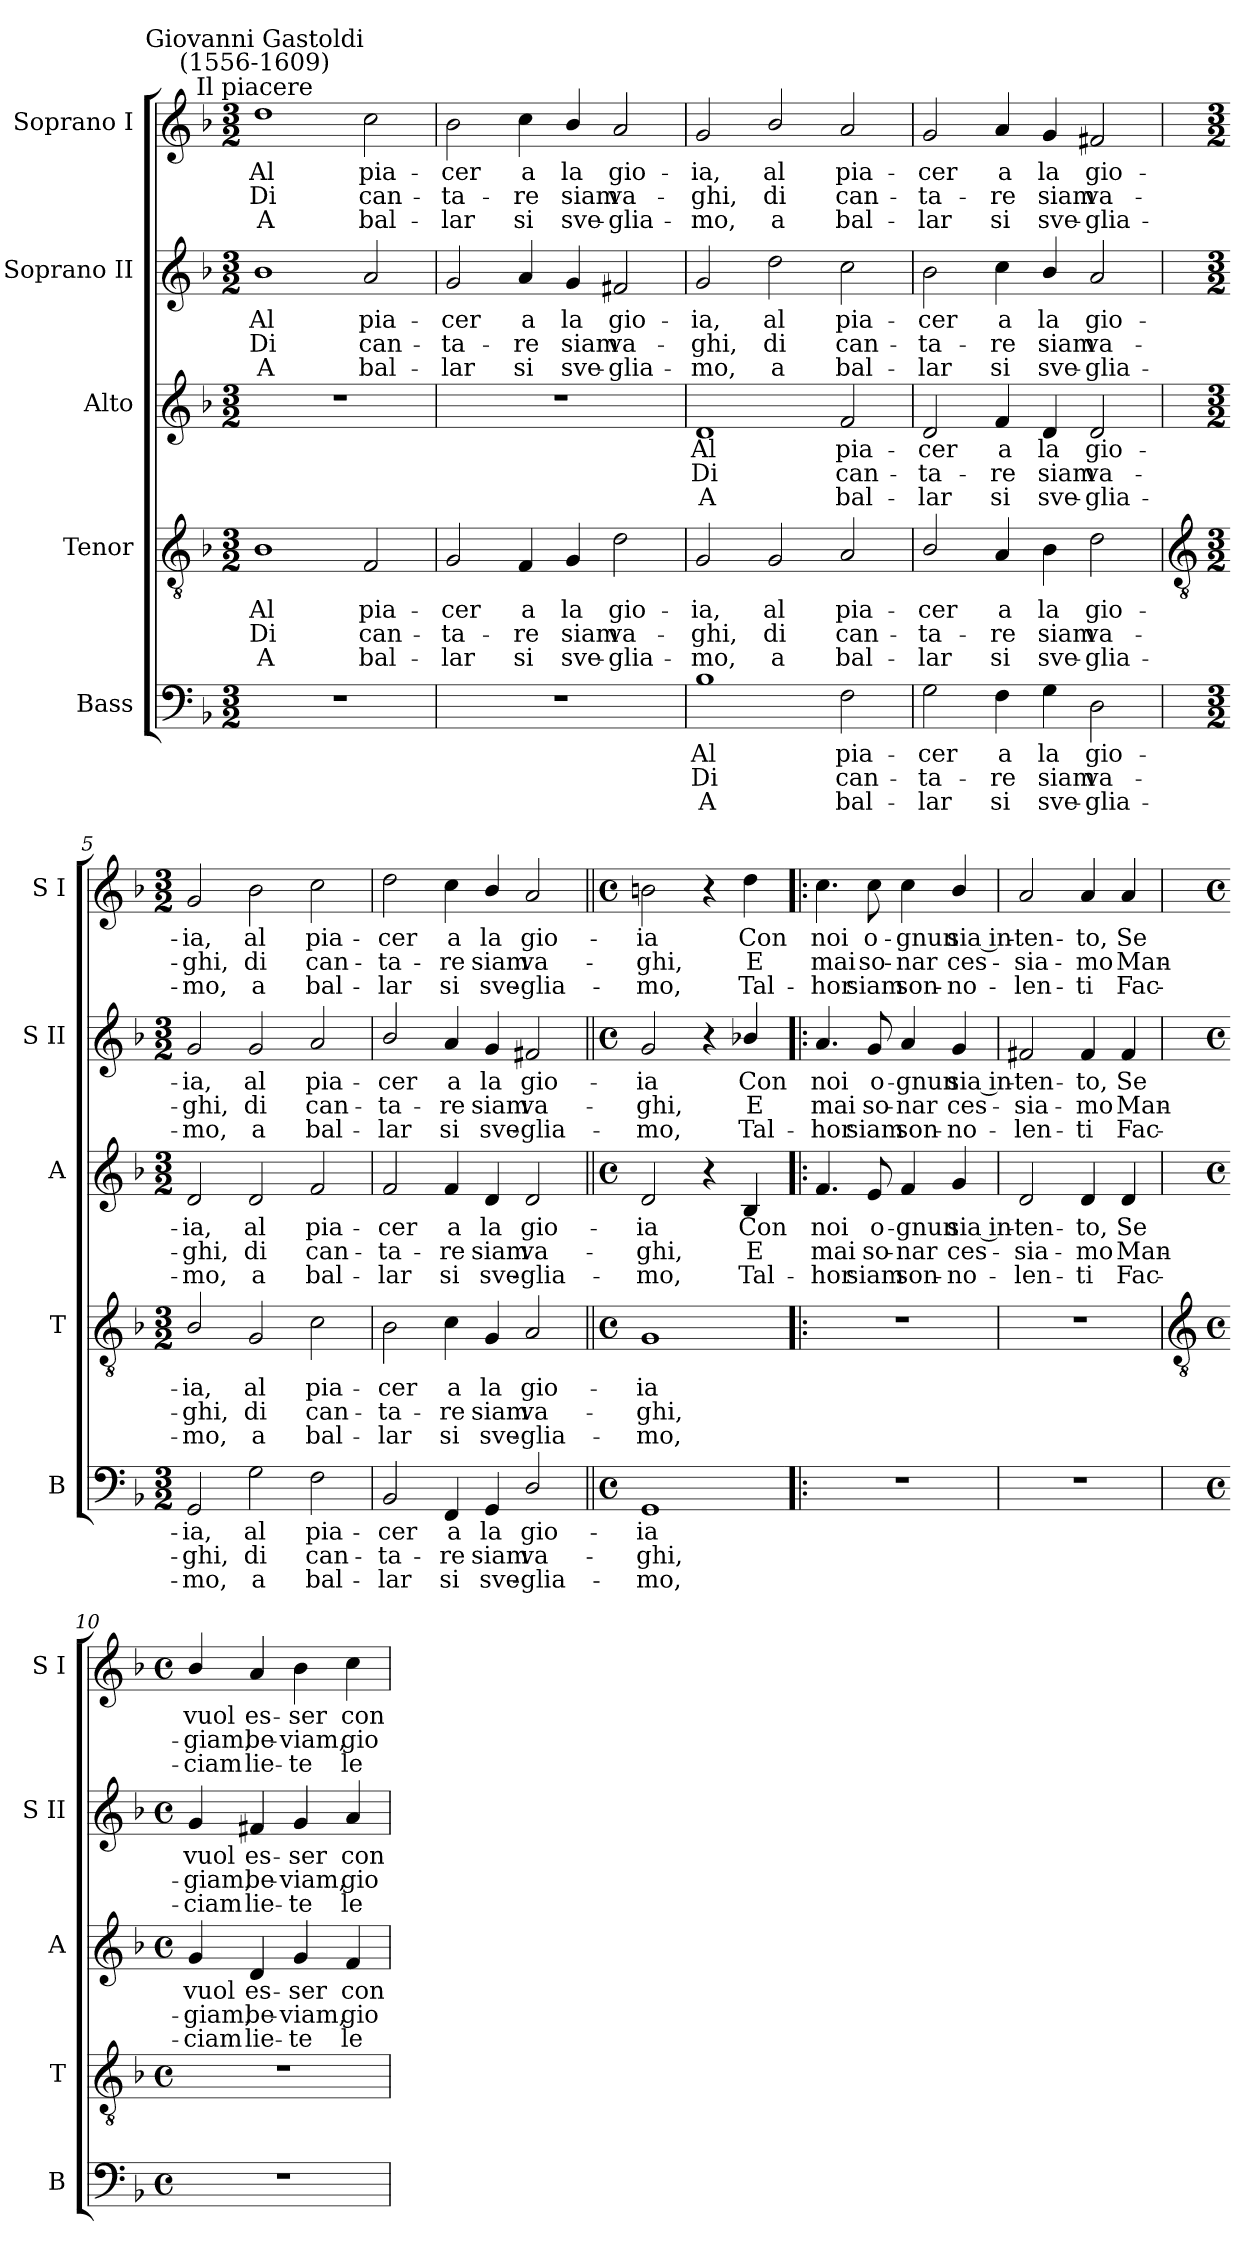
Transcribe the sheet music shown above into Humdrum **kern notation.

**kern	**text	**text	**text	**kern	**text	**text	**text	**kern	**text	**text	**text	**kern	**text	**text	**text	**kern	**text	**text	**text
*part5	*part5	*part5	*part5	*part4	*part4	*part4	*part4	*part3	*part3	*part3	*part3	*part2	*part2	*part2	*part2	*part1	*part1	*part1	*part1
*staff5	*staff5	*staff5	*staff5	*staff4	*staff4	*staff4	*staff4	*staff3	*staff3	*staff3	*staff3	*staff2	*staff2	*staff2	*staff2	*staff1	*staff1	*staff1	*staff1
*I"Bass	*	*	*	*I"Tenor	*	*	*	*I"Alto	*	*	*	*I"Soprano II	*	*	*	*I"Soprano I	*	*	*
*I'B	*	*	*	*I'T	*	*	*	*I'A	*	*	*	*I'S II	*	*	*	*I'S I	*	*	*
*clefF4	*	*	*	*clefGv2	*	*	*	*clefG2	*	*	*	*clefG2	*	*	*	*clefG2	*	*	*
*k[b-]	*	*	*	*k[b-]	*	*	*	*k[b-]	*	*	*	*k[b-]	*	*	*	*k[b-]	*	*	*
*F:	*	*	*	*F:	*	*	*	*F:	*	*	*	*F:	*	*	*	*F:	*	*	*
*M3/2	*	*	*	*M3/2	*	*	*	*M3/2	*	*	*	*M3/2	*	*	*	*M3/2	*	*	*
=1	=1	=1	=1	=1	=1	=1	=1	=1	=1	=1	=1	=1	=1	=1	=1	=1	=1	=1	=1
!	!	!	!	!	!	!	!	!	!	!	!	!	!	!	!	!LO:TX:a:cj:t=Il piacere	!	!	!
!	!	!	!	!	!	!	!	!	!	!	!	!	!	!	!	!LO:TX:a:cj:t=Giovanni Gastoldi\n(1556-1609)	!	!	!
!	!	!	!	!	!LO:LY:b	!LO:LY:b	!LO:LY:b	!	!	!	!	!	!LO:LY:b	!LO:LY:b	!LO:LY:b	!	!LO:LY:b	!LO:LY:b	!LO:LY:b
1.r	.	.	.	1B-	Al	Di	A	1.r	.	.	.	1b-	Al	Di	A	1dd	Al	Di	A
!	!	!	!	!	!LO:LY:b	!LO:LY:b	!LO:LY:b	!	!	!	!	!	!LO:LY:b	!LO:LY:b	!LO:LY:b	!	!LO:LY:b	!LO:LY:b	!LO:LY:b
.	.	.	.	2F	pia-	-can-	-bal-	.	.	.	.	2a	pia-	-can-	-bal-	2cc	pia-	-can-	-bal-
=2	=2	=2	=2	=2	=2	=2	=2	=2	=2	=2	=2	=2	=2	=2	=2	=2	=2	=2	=2
!	!	!	!	!	!LO:LY:b	!LO:LY:b	!LO:LY:b	!	!	!	!	!	!LO:LY:b	!LO:LY:b	!LO:LY:b	!	!LO:LY:b	!LO:LY:b	!LO:LY:b
1.r	.	.	.	2G	-cer	ta-	-lar	1.r	.	.	.	2g	-cer	ta-	-lar	2b-	-cer	ta-	-lar
!	!	!	!	!	!LO:LY:b	!LO:LY:b	!LO:LY:b	!	!	!	!	!	!LO:LY:b	!LO:LY:b	!LO:LY:b	!	!LO:LY:b	!LO:LY:b	!LO:LY:b
.	.	.	.	4F	a	re	si	.	.	.	.	4a	a	re	si	4cc	a	re	si
!	!	!	!	!	!LO:LY:b	!LO:LY:b	!LO:LY:b	!	!	!	!	!	!LO:LY:b	!LO:LY:b	!LO:LY:b	!	!LO:LY:b	!LO:LY:b	!LO:LY:b
.	.	.	.	4G	la	siam	sve-	.	.	.	.	4g	la	siam	sve-	4b-/	la	siam	sve-
!	!	!	!	!	!LO:LY:b	!LO:LY:b	!LO:LY:b	!	!	!	!	!	!LO:LY:b	!LO:LY:b	!LO:LY:b	!	!LO:LY:b	!LO:LY:b	!LO:LY:b
.	.	.	.	2d	-gio-	-va-	-glia-	.	.	.	.	2f#X	-gio-	-va-	-glia-	2a	-gio-	-va-	-glia-
=3	=3	=3	=3	=3	=3	=3	=3	=3	=3	=3	=3	=3	=3	=3	=3	=3	=3	=3	=3
!	!LO:LY:b	!LO:LY:b	!LO:LY:b	!	!LO:LY:b	!LO:LY:b	!LO:LY:b	!	!LO:LY:b	!LO:LY:b	!LO:LY:b	!	!LO:LY:b	!LO:LY:b	!LO:LY:b	!	!LO:LY:b	!LO:LY:b	!LO:LY:b
1B-	Al	Di	A	2G	-ia,	ghi,	mo,	1d	Al	Di	A	2g	-ia,	ghi,	mo,	2g	-ia,	ghi,	mo,
!	!	!	!	!	!LO:LY:b	!LO:LY:b	!LO:LY:b	!	!	!	!	!	!LO:LY:b	!LO:LY:b	!LO:LY:b	!	!LO:LY:b	!LO:LY:b	!LO:LY:b
.	.	.	.	2G	al	di	a	.	.	.	.	2dd	al	di	a	2b-/	al	di	a
!	!LO:LY:b	!LO:LY:b	!LO:LY:b	!	!LO:LY:b	!LO:LY:b	!LO:LY:b	!	!LO:LY:b	!LO:LY:b	!LO:LY:b	!	!LO:LY:b	!LO:LY:b	!LO:LY:b	!	!LO:LY:b	!LO:LY:b	!LO:LY:b
2F	pia-	-can-	-bal-	2A	pia-	-can-	-bal-	2f	pia-	-can-	-bal-	2cc	pia-	-can-	-bal-	2a	pia-	-can-	-bal-
=4	=4	=4	=4	=4	=4	=4	=4	=4	=4	=4	=4	=4	=4	=4	=4	=4	=4	=4	=4
!	!LO:LY:b	!LO:LY:b	!LO:LY:b	!	!LO:LY:b	!LO:LY:b	!LO:LY:b	!	!LO:LY:b	!LO:LY:b	!LO:LY:b	!	!LO:LY:b	!LO:LY:b	!LO:LY:b	!	!LO:LY:b	!LO:LY:b	!LO:LY:b
2G	-cer	ta-	-lar	2B-/	-cer	ta-	-lar	2d	-cer	ta-	-lar	2b-	-cer	ta-	-lar	2g	-cer	ta-	-lar
!	!LO:LY:b	!LO:LY:b	!LO:LY:b	!	!LO:LY:b	!LO:LY:b	!LO:LY:b	!	!LO:LY:b	!LO:LY:b	!LO:LY:b	!	!LO:LY:b	!LO:LY:b	!LO:LY:b	!	!LO:LY:b	!LO:LY:b	!LO:LY:b
4F	a	re	si	4A	a	re	si	4f	a	re	si	4cc	a	re	si	4a	a	re	si
!	!LO:LY:b	!LO:LY:b	!LO:LY:b	!	!LO:LY:b	!LO:LY:b	!LO:LY:b	!	!LO:LY:b	!LO:LY:b	!LO:LY:b	!	!LO:LY:b	!LO:LY:b	!LO:LY:b	!	!LO:LY:b	!LO:LY:b	!LO:LY:b
4G	la	siam	sve-	4B-	la	siam	sve-	4d	la	siam	sve-	4b-/	la	siam	sve-	4g	la	siam	sve-
!	!LO:LY:b	!LO:LY:b	!LO:LY:b	!	!LO:LY:b	!LO:LY:b	!LO:LY:b	!	!LO:LY:b	!LO:LY:b	!LO:LY:b	!	!LO:LY:b	!LO:LY:b	!LO:LY:b	!	!LO:LY:b	!LO:LY:b	!LO:LY:b
2D	-gio-	-va-	-glia-	2d	-gio-	-va-	-glia-	2d	-gio-	-va-	-glia-	2a	-gio-	-va-	-glia-	2f#X	-gio-	-va-	-glia-
!!LO:LB:g=z
=5	=5	=5	=5	=5	=5	=5	=5	=5	=5	=5	=5	=5	=5	=5	=5	=5	=5	=5	=5
*	*	*	*	*clefGv2	*	*	*	*	*	*	*	*	*	*	*	*	*	*	*
*M3/2	*	*	*	*M3/2	*	*	*	*M3/2	*	*	*	*M3/2	*	*	*	*M3/2	*	*	*
!	!LO:LY:b	!LO:LY:b	!LO:LY:b	!	!LO:LY:b	!LO:LY:b	!LO:LY:b	!	!LO:LY:b	!LO:LY:b	!LO:LY:b	!	!LO:LY:b	!LO:LY:b	!LO:LY:b	!	!LO:LY:b	!LO:LY:b	!LO:LY:b
2GG	-ia,	ghi,	mo,	2B-/	-ia,	ghi,	mo,	2d	-ia,	ghi,	mo,	2g	-ia,	ghi,	mo,	2g	-ia,	ghi,	mo,
!	!LO:LY:b	!LO:LY:b	!LO:LY:b	!	!LO:LY:b	!LO:LY:b	!LO:LY:b	!	!LO:LY:b	!LO:LY:b	!LO:LY:b	!	!LO:LY:b	!LO:LY:b	!LO:LY:b	!	!LO:LY:b	!LO:LY:b	!LO:LY:b
2G	al	di	a	2G	al	di	a	2d	al	di	a	2g	al	di	a	2b-	al	di	a
!	!LO:LY:b	!LO:LY:b	!LO:LY:b	!	!LO:LY:b	!LO:LY:b	!LO:LY:b	!	!LO:LY:b	!LO:LY:b	!LO:LY:b	!	!LO:LY:b	!LO:LY:b	!LO:LY:b	!	!LO:LY:b	!LO:LY:b	!LO:LY:b
2F	pia-	-can-	-bal-	2c	pia-	-can-	-bal-	2f	pia-	-can-	-bal-	2a	pia-	-can-	-bal-	2cc	pia-	-can-	-bal-
=6	=6	=6	=6	=6	=6	=6	=6	=6	=6	=6	=6	=6	=6	=6	=6	=6	=6	=6	=6
!	!LO:LY:b	!LO:LY:b	!LO:LY:b	!	!LO:LY:b	!LO:LY:b	!LO:LY:b	!	!LO:LY:b	!LO:LY:b	!LO:LY:b	!	!LO:LY:b	!LO:LY:b	!LO:LY:b	!	!LO:LY:b	!LO:LY:b	!LO:LY:b
2BB-	-cer	ta-	-lar	2B-	-cer	ta-	-lar	2f	-cer	ta-	-lar	2b-/	-cer	ta-	-lar	2dd	-cer	ta-	-lar
!	!LO:LY:b	!LO:LY:b	!LO:LY:b	!	!LO:LY:b	!LO:LY:b	!LO:LY:b	!	!LO:LY:b	!LO:LY:b	!LO:LY:b	!	!LO:LY:b	!LO:LY:b	!LO:LY:b	!	!LO:LY:b	!LO:LY:b	!LO:LY:b
4FF	a	re	si	4c	a	re	si	4f	a	re	si	4a	a	re	si	4cc	a	re	si
!	!LO:LY:b	!LO:LY:b	!LO:LY:b	!	!LO:LY:b	!LO:LY:b	!LO:LY:b	!	!LO:LY:b	!LO:LY:b	!LO:LY:b	!	!LO:LY:b	!LO:LY:b	!LO:LY:b	!	!LO:LY:b	!LO:LY:b	!LO:LY:b
4GG	la	siam	sve-	4G	la	siam	sve-	4d	la	siam	sve-	4g	la	siam	sve-	4b-/	la	siam	sve-
!	!LO:LY:b	!LO:LY:b	!LO:LY:b	!	!LO:LY:b	!LO:LY:b	!LO:LY:b	!	!LO:LY:b	!LO:LY:b	!LO:LY:b	!	!LO:LY:b	!LO:LY:b	!LO:LY:b	!	!LO:LY:b	!LO:LY:b	!LO:LY:b
2D/	-gio-	-va-	-glia-	2A	-gio-	-va-	-glia-	2d	-gio-	-va-	-glia-	2f#X	-gio-	-va-	-glia-	2a	-gio-	-va-	-glia-
=7||	=7||	=7||	=7||	=7||	=7||	=7||	=7||	=7||	=7||	=7||	=7||	=7||	=7||	=7||	=7||	=7||	=7||	=7||	=7||
*M4/4	*	*	*	*M4/4	*	*	*	*M4/4	*	*	*	*M4/4	*	*	*	*M4/4	*	*	*
*met(c)	*	*	*	*met(c)	*	*	*	*met(c)	*	*	*	*met(c)	*	*	*	*met(c)	*	*	*
!	!LO:LY:b	!LO:LY:b	!LO:LY:b	!	!LO:LY:b	!LO:LY:b	!LO:LY:b	!	!LO:LY:b	!LO:LY:b	!LO:LY:b	!	!LO:LY:b	!LO:LY:b	!LO:LY:b	!	!LO:LY:b	!LO:LY:b	!LO:LY:b
1GG	-ia	ghi,	mo,	1G	-ia	ghi,	mo,	2d	-ia	ghi,	mo,	2g	-ia	ghi,	mo,	2bn	-ia	ghi,	mo,
.	.	.	.	.	.	.	.	4r	.	.	.	4r	.	.	.	4r	.	.	.
!	!	!	!	!	!	!	!	!	!LO:LY:b	!LO:LY:b	!LO:LY:b	!	!LO:LY:b	!LO:LY:b	!LO:LY:b	!	!LO:LY:b	!LO:LY:b	!LO:LY:b
.	.	.	.	.	.	.	.	4B-	Con	E	Tal-	4b-X/	Con	E	Tal-	4dd	Con	E	Tal-
=8!|:	=8!|:	=8!|:	=8!|:	=8!|:	=8!|:	=8!|:	=8!|:	=8!|:	=8!|:	=8!|:	=8!|:	=8!|:	=8!|:	=8!|:	=8!|:	=8!|:	=8!|:	=8!|:	=8!|:
!	!	!	!	!	!	!	!	!	!LO:LY:b	!LO:LY:b	!LO:LY:b	!	!LO:LY:b	!LO:LY:b	!LO:LY:b	!	!LO:LY:b	!LO:LY:b	!LO:LY:b
1r	.	.	.	1r	.	.	.	4.f	-noi	mai	hor	4.a	-noi	mai	hor	4.cc	-noi	mai	hor
!	!	!	!	!	!	!	!	!	!LO:LY:b	!LO:LY:b	!LO:LY:b	!	!LO:LY:b	!LO:LY:b	!LO:LY:b	!	!LO:LY:b	!LO:LY:b	!LO:LY:b
.	.	.	.	.	.	.	.	8e	o-	-so-	-siam	8g	o-	-so-	-siam	8cc	o-	-so-	-siam
!	!	!	!	!	!	!	!	!	!LO:LY:b	!LO:LY:b	!LO:LY:b	!	!LO:LY:b	!LO:LY:b	!LO:LY:b	!	!LO:LY:b	!LO:LY:b	!LO:LY:b
.	.	.	.	.	.	.	.	4f	gnun	nar	son-	4a	gnun	nar	son-	4cc	gnun	nar	son-
!	!	!	!	!	!	!	!	!	!LO:LY:b	!LO:LY:b	!LO:LY:b	!	!LO:LY:b	!LO:LY:b	!LO:LY:b	!	!LO:LY:b	!LO:LY:b	!LO:LY:b
.	.	.	.	.	.	.	.	4g	-sia in-	-ces-	-no-	4g	-sia in-	-ces-	-no-	4b-/	-sia in-	-ces-	-no-
=9	=9	=9	=9	=9	=9	=9	=9	=9	=9	=9	=9	=9	=9	=9	=9	=9	=9	=9	=9
!	!	!	!	!	!	!	!	!	!LO:LY:b	!LO:LY:b	!LO:LY:b	!	!LO:LY:b	!LO:LY:b	!LO:LY:b	!	!LO:LY:b	!LO:LY:b	!LO:LY:b
1r	.	.	.	1r	.	.	.	2d	-ten-	-sia-	-len-	2f#X	-ten-	-sia-	-len-	2a	-ten-	-sia-	-len-
!	!	!	!	!	!	!	!	!	!LO:LY:b	!LO:LY:b	!LO:LY:b	!	!LO:LY:b	!LO:LY:b	!LO:LY:b	!	!LO:LY:b	!LO:LY:b	!LO:LY:b
.	.	.	.	.	.	.	.	4d	-to,	mo	ti	4f#	-to,	mo	ti	4a	-to,	mo	ti
!	!	!	!	!	!	!	!	!	!LO:LY:b	!LO:LY:b	!LO:LY:b	!	!LO:LY:b	!LO:LY:b	!LO:LY:b	!	!LO:LY:b	!LO:LY:b	!LO:LY:b
.	.	.	.	.	.	.	.	4d	Se	Man-	-Fac-	4f#	Se	Man-	-Fac-	4a	Se	Man-	-Fac-
!!LO:LB:g=z
=10	=10	=10	=10	=10	=10	=10	=10	=10	=10	=10	=10	=10	=10	=10	=10	=10	=10	=10	=10
*	*	*	*	*clefGv2	*	*	*	*	*	*	*	*	*	*	*	*	*	*	*
*M4/4	*	*	*	*M4/4	*	*	*	*M4/4	*	*	*	*M4/4	*	*	*	*M4/4	*	*	*
*met(c)	*	*	*	*met(c)	*	*	*	*met(c)	*	*	*	*met(c)	*	*	*	*met(c)	*	*	*
!	!	!	!	!	!	!	!	!	!LO:LY:b	!LO:LY:b	!LO:LY:b	!	!LO:LY:b	!LO:LY:b	!LO:LY:b	!	!LO:LY:b	!LO:LY:b	!LO:LY:b
1r	.	.	.	1r	.	.	.	4g	-vuol	giam,	ciam	4g	-vuol	giam,	ciam	4b-/	-vuol	giam,	ciam
!	!	!	!	!	!	!	!	!	!LO:LY:b	!LO:LY:b	!LO:LY:b	!	!LO:LY:b	!LO:LY:b	!LO:LY:b	!	!LO:LY:b	!LO:LY:b	!LO:LY:b
.	.	.	.	.	.	.	.	4d	es-	-be-	-lie-	4f#X	es-	-be-	-lie-	4a	es-	-be-	-lie-
!	!	!	!	!	!	!	!	!	!LO:LY:b	!LO:LY:b	!LO:LY:b	!	!LO:LY:b	!LO:LY:b	!LO:LY:b	!	!LO:LY:b	!LO:LY:b	!LO:LY:b
.	.	.	.	.	.	.	.	4g	-ser	viam,	te	4g	-ser	viam,	te	4b-	-ser	viam,	te
!	!	!	!	!	!	!	!	!	!LO:LY:b	!LO:LY:b	!LO:LY:b	!	!LO:LY:b	!LO:LY:b	!LO:LY:b	!	!LO:LY:b	!LO:LY:b	!LO:LY:b
.	.	.	.	.	.	.	.	4f	con-	-gio-	-le	4a	con-	-gio-	-le	4cc	con-	-gio-	-le
=	=	=	=	=	=	=	=	=	=	=	=	=	=	=	=	=	=	=	=
*-	*-	*-	*-	*-	*-	*-	*-	*-	*-	*-	*-	*-	*-	*-	*-	*-	*-	*-	*-
